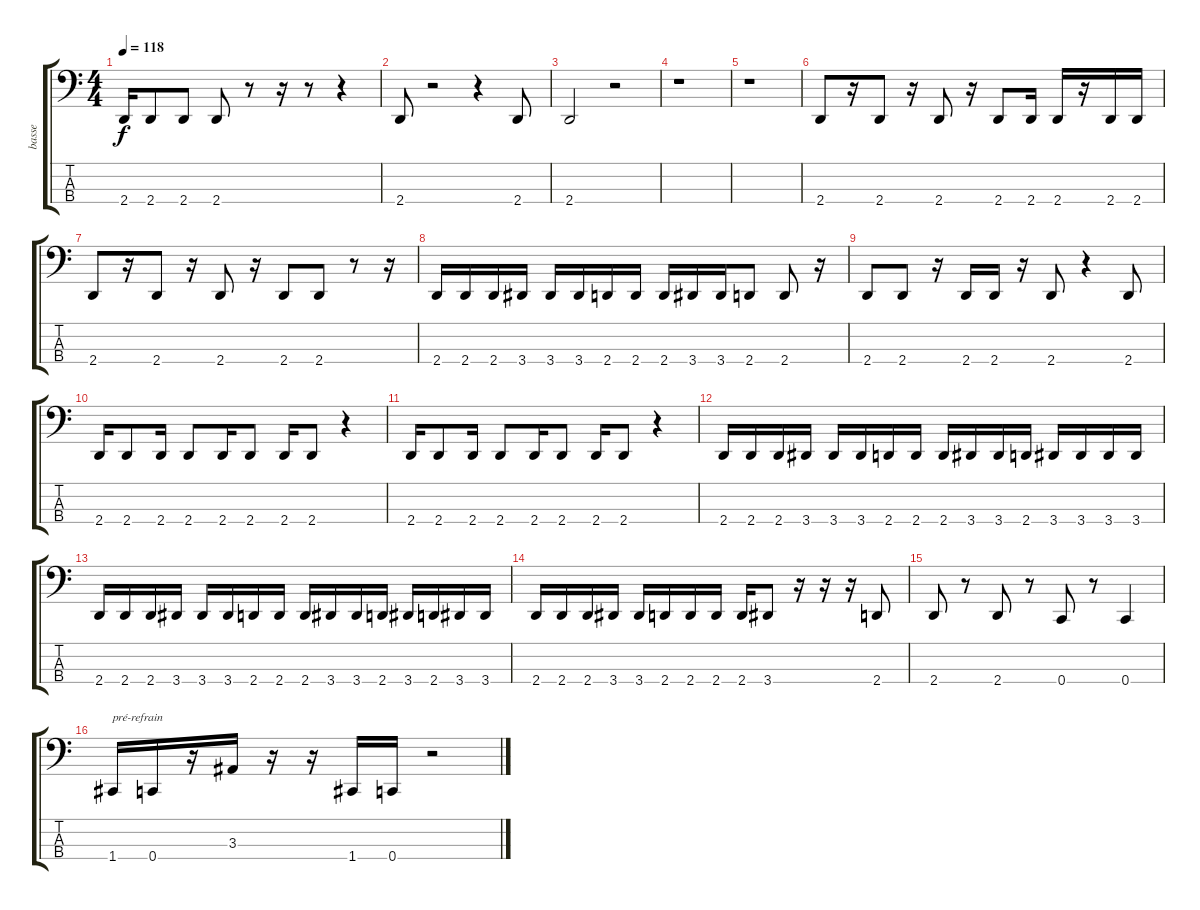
\track ("basse" "basse") {instrument electricbasspick}
\staff {score tabs}
\tuning (G2 D2 G1 C1) {hide}
\ts (4 4)
\tempo 118
\clef f4
\ks c
2.4.16{dy f} 2.4.8 2.4.8 2.4.8 r.8 r.16 r.8 r.4 |
2.4.8 r.2 r.4 2.4.8 |
2.4.2 r.2 |
r.1 |
r.1 |
2.4.8 r.16 2.4.8 r.16 2.4.8 r.16 2.4.8 2.4.16 2.4.16 r.16 2.4.16 2.4.16 |
2.4.8 r.16 2.4.8 r.16 2.4.8 r.16 2.4.8 2.4.8 r.8 r.16 |
2.4.16 2.4.16 2.4.16 3.4.16 3.4.16 3.4.16 2.4.16 2.4.16 2.4.16 3.4.16 3.4.16 2.4.8 2.4.8 r.16 |
2.4.8 2.4.8 r.16 2.4.16 2.4.16 r.16 2.4.8 r.4 2.4.8 |
2.4.16 2.4.8 2.4.16 2.4.8 2.4.16 2.4.8 2.4.16 2.4.8 r.4 |
2.4.16 2.4.8 2.4.16 2.4.8 2.4.16 2.4.8 2.4.16 2.4.8 r.4 |
2.4.16 2.4.16 2.4.16 3.4.16 3.4.16 3.4.16 2.4.16 2.4.16 2.4.16 3.4.16 3.4.16 2.4.16 3.4.16 3.4.16 3.4.16 3.4.16 |
2.4.16 2.4.16 2.4.16 3.4.16 3.4.16 3.4.16 2.4.16 2.4.16 2.4.16 3.4.16 3.4.16 2.4.16 3.4.16 2.4.16 3.4.16 3.4.16 |
2.4.16 2.4.16 2.4.16 3.4.16 3.4.16 2.4.16 2.4.16 2.4.16 2.4.16 3.4.8 r.16 r.16 r.16 2.4.8 |
2.4.8 r.8 2.4.8 r.8 0.4.8 r.8 0.4.4 |
1.4.16{txt "pré-refrain"} 0.4.16 r.16 3.3.16 r.16 r.16 1.4.16 0.4.16 r.2
